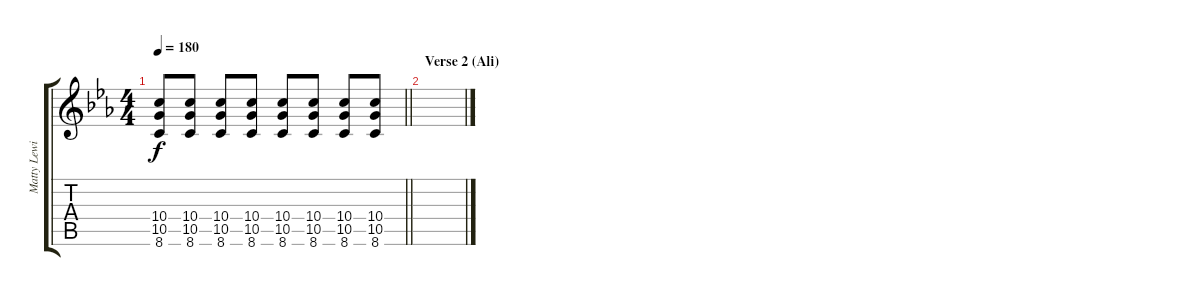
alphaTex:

\track ("Matty Lewis - Rythem Guitar" "Matty Lewi") {instrument distortionguitar}
\staff {score tabs}
\tuning (E4 B3 G3 D3 A2 E2) {hide}
\ts (4 4)
\tempo 180
\clef g2
\barLineRight lightlight
\ks eb
(10.4 10.5 8.6).8{dy f} (10.4 10.5 8.6).8 (10.4 10.5 8.6).8 (10.4 10.5 8.6).8 (10.4 10.5 8.6).8 (10.4 10.5 8.6).8 (10.4 10.5 8.6).8 (10.4 10.5 8.6).8 |
\section ("" "Verse 2 (Ali)")
